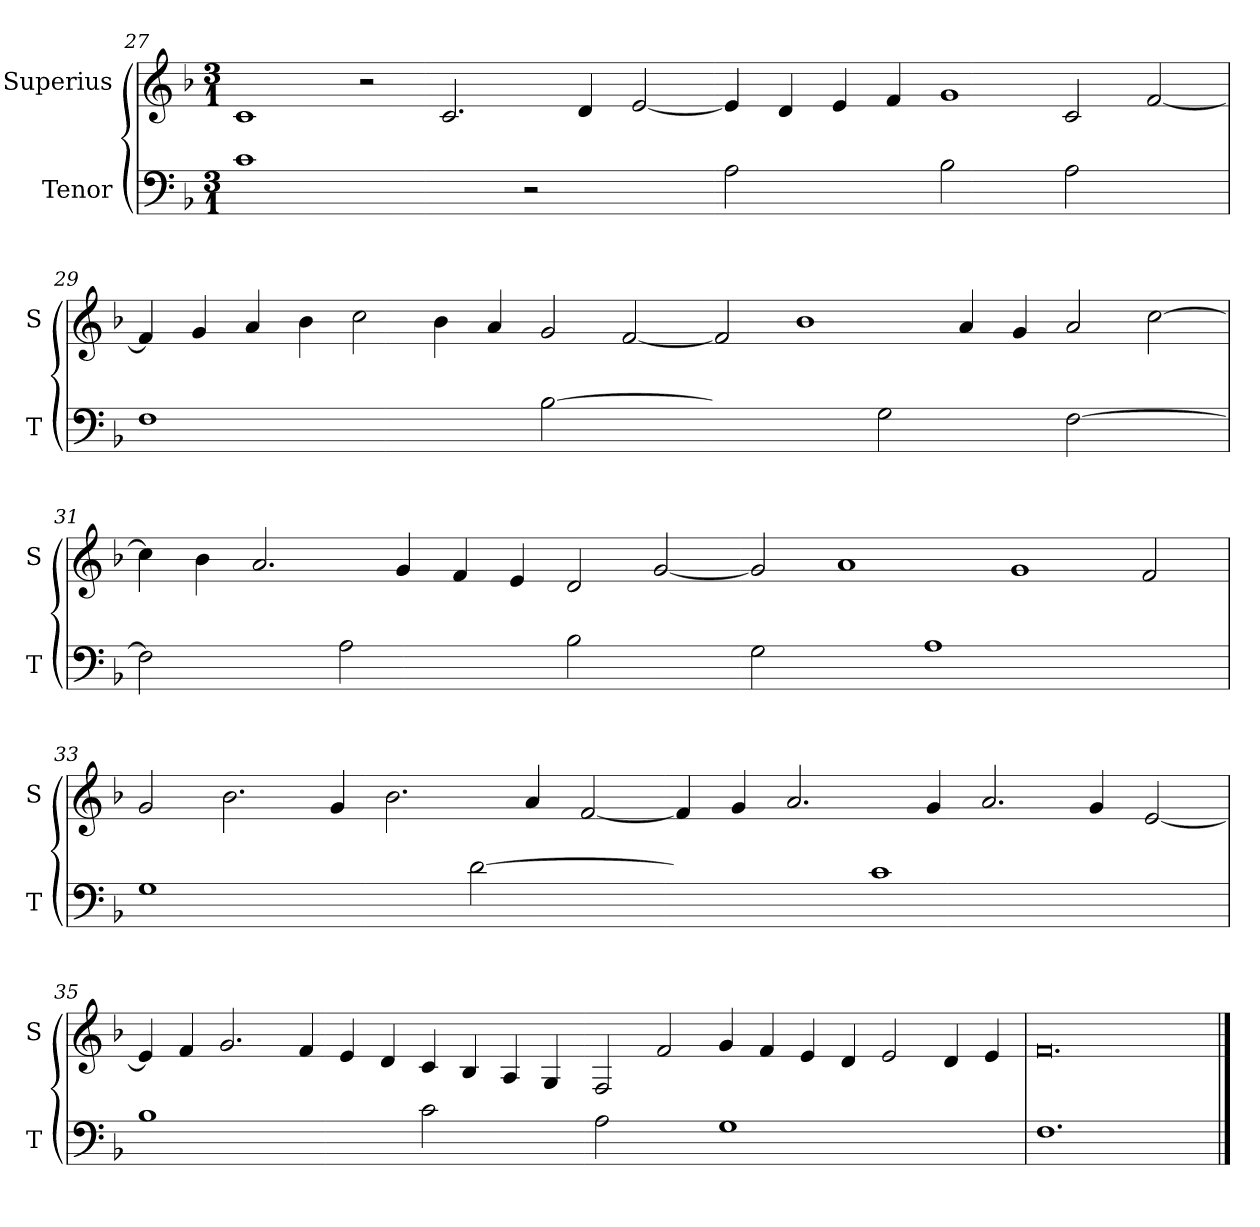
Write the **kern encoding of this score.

**kern	**kern
*part2	*part1
*staff2	*staff1
*I"Tenor	*I"Superius
*I'T	*I'S
*clefF4	*clefG2
*k[b-]	*k[b-]
*M3/1	*M3/1
=27	=27
!LO:N:vis=1	!
0c	1c
.	2r
.	2.c/
!LO:N:vis=2	!
1r	.
.	4d/
.	[2e/
=28-	=28-
!LO:N:vis=2	!
1A	4e/]
.	4d/
.	4e/
.	4f/
!LO:N:vis=2	!
1B-	1g
!LO:N:vis=2	!
1A	2c/
.	[2f/
=29	=29
!LO:N:vis=1	!
0F	4f/]
.	4g/
.	4a/
.	4b-\
.	2cc\
.	4b-\
.	4a/
!LO:N:vis=2	!
[1B-	2g/
.	[2f/
=30-	=30-
!LO:N:vis=2	!
1B-yy]	2f/]
.	1b-
!LO:N:vis=2	!
1G	.
.	4a/
.	4g/
!LO:N:vis=2	!
[1F	2a/
.	[2cc\
=31	=31
!LO:N:vis=2	!
1F]	4cc\]
.	4b-\
.	2.a/
!LO:N:vis=2	!
1A	.
.	4g/
.	4f/
.	4e/
!LO:N:vis=2	!
1B-	2d/
.	[2g/
=32-	=32-
!LO:N:vis=2	!
1G	2g/]
.	1a
!LO:N:vis=1	!
0A	.
.	1g
.	2f/
=33	=33
!LO:N:vis=1	!
0G	2g/
.	2.b-\
.	4g/
.	2.b-\
!LO:N:vis=2	!
[1d	.
.	4a/
.	[2f/
=34-	=34-
!LO:N:vis=2	!
1dyy]	4f/]
.	4g/
.	2.a/
!LO:N:vis=1	!
0c	.
.	4g/
.	2.a/
.	4g/
.	[2e/
=35	=35
!LO:N:vis=1	!
0B-	4e/]
.	4f/
.	2.g/
.	4f/
.	4e/
.	4d/
!LO:N:vis=2	!
1c	4c/
.	4B-/
.	4A/
.	4G/
=36-	=36-
!LO:N:vis=2	!
1A	2F/
.	2f/
!LO:N:vis=1	!
0G	4g/
.	4f/
.	4e/
.	4d/
.	2e/
.	4d/
.	4e/
=37	=37
!LO:N:vis=1.	!
0.F	0.f
==	==
*-	*-
